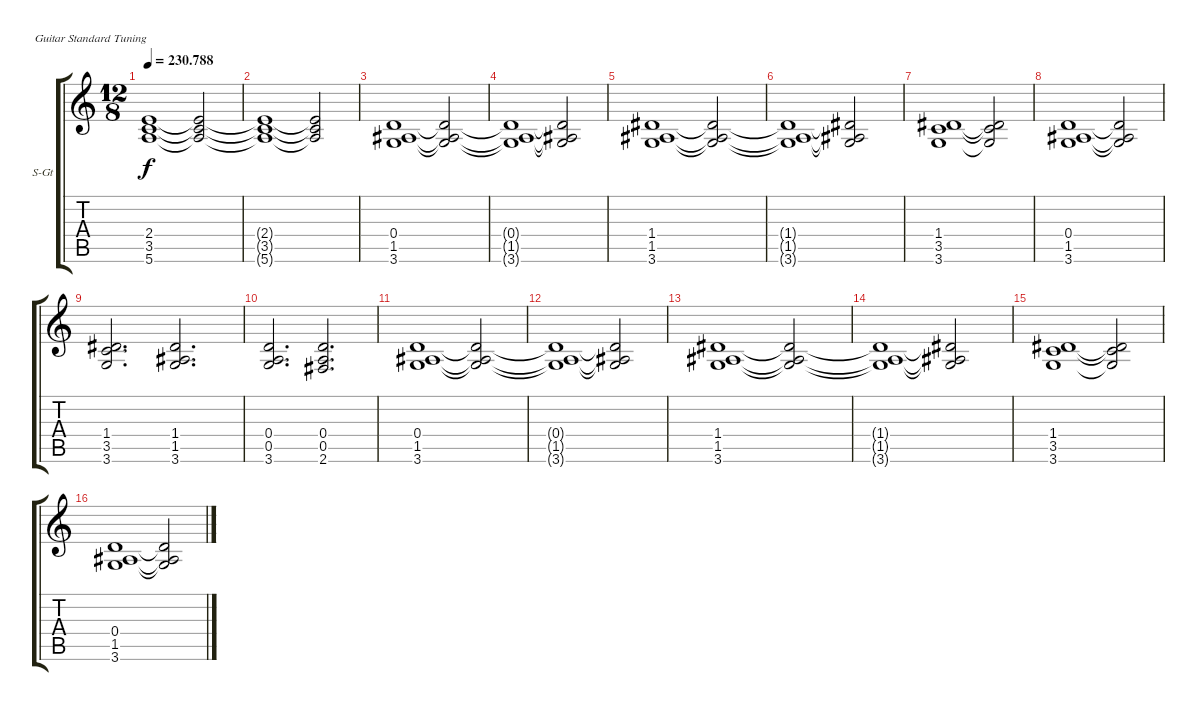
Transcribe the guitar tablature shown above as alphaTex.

\bracketExtendMode groupsimilarinstruments
\firstSystemTrackNameOrientation horizontal
\otherSystemsTrackNameOrientation horizontal
\track ("Синтезатор I" "S-Gt") {instrument choiraahs}
\staff {score tabs}
\tuning (E4 B3 G3 D3 A2 E2)
\displaytranspose 12
\ts (12 8)
\tempo
230.788
\accidentals auto
\clef g2
\ottava regular
\simile none
\ks c
(2.4 3.5 5.6).1{dy f} (2.4{t} 3.5{t} 5.6{t}).2 |
(2.4{t} 3.5{t} 5.6{t}).1 (2.4{t} 3.5{t} 5.6{t}).2 |
(0.4 1.5 3.6).1 (0.4{t} 1.5{t} 3.6{t}).2 |
(0.4{t} 1.5{t} 3.6{t}).1 (0.4{t} 1.5{t} 3.6{t}).2 |
(1.4 1.5 3.6).1 (1.4{t} 1.5{t} 3.6{t}).2 |
(1.4{t} 1.5{t} 3.6{t}).1 (1.4{t} 1.5{t} 3.6{t}).2 |
(1.4 3.5 3.6).1 (1.4{t} 3.5{t} 3.6{t}).2 |
(0.4 1.5 3.6).1 (0.4{t} 1.5{t} 3.6{t}).2 |
(1.4 3.5 3.6).2{d} (1.4 1.5 3.6).2{d} |
(0.4 0.5 3.6).2{d} (0.4 0.5 2.6).2{d} |
(0.4 1.5 3.6).1 (0.4{t} 1.5{t} 3.6{t}).2 |
(0.4{t} 1.5{t} 3.6{t}).1 (0.4{t} 1.5{t} 3.6{t}).2 |
(1.4 1.5 3.6).1 (1.4{t} 1.5{t} 3.6{t}).2 |
(1.4{t} 1.5{t} 3.6{t}).1 (1.4{t} 1.5{t} 3.6{t}).2 |
(1.4 3.5 3.6).1 (1.4{t} 3.5{t} 3.6{t}).2 |
(0.4 1.5 3.6).1 (0.4{t} 1.5{t} 3.6{t}).2
